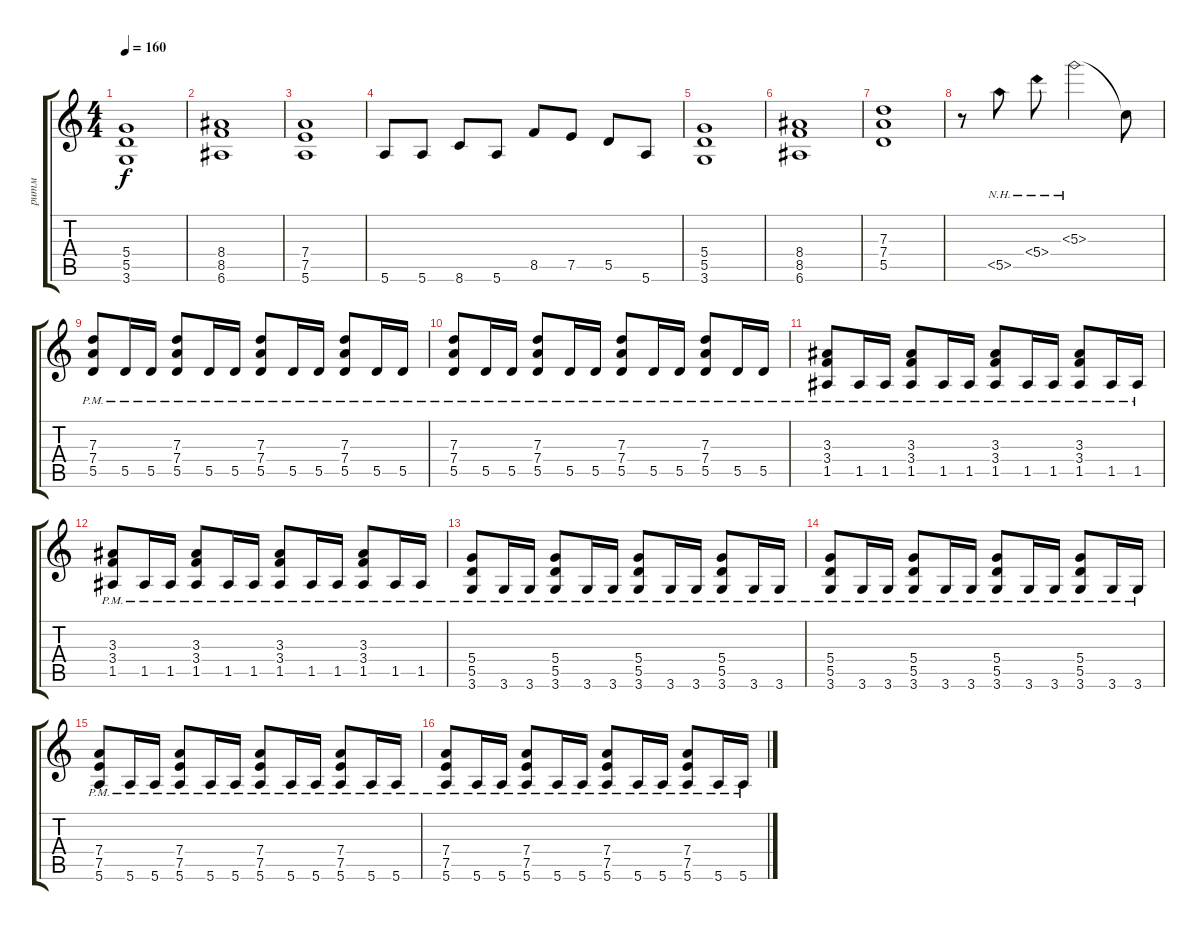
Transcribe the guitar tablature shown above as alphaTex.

\track ("ритм" "ритм") {instrument distortionguitar}
\staff {score tabs}
\tuning (E4 B3 G3 D3 A2 E2) {hide}
\ts (4 4)
\tempo 160
\clef g2
\ks c
(5.4 5.5 3.6).1{dy f} |
(8.4 8.5 6.6).1 |
(7.4 7.5 5.6).1 |
5.6.8 5.6.8 8.6.8 5.6.8 8.5.8 7.5.8 5.5.8 5.6.8 |
(5.4 5.5 3.6).1 |
(8.4 8.5 6.6).1 |
(7.3 7.4 5.5).1 |
r.8 5.5{nh}.8 5.4{nh}.8 5.3{nh}.2 5.3{t}.8 |
(7.3{pm} 7.4{pm} 5.5{pm}).8 5.5{pm}.16 5.5{pm}.16 (7.3{pm} 7.4{pm} 5.5{pm}).8 5.5{pm}.16 5.5{pm}.16 (7.3{pm} 7.4{pm} 5.5{pm}).8 5.5{pm}.16 5.5{pm}.16 (7.3{pm} 7.4{pm} 5.5{pm}).8 5.5{pm}.16 5.5{pm}.16 |
(7.3{pm} 7.4{pm} 5.5{pm}).8 5.5{pm}.16 5.5{pm}.16 (7.3{pm} 7.4{pm} 5.5{pm}).8 5.5{pm}.16 5.5{pm}.16 (7.3{pm} 7.4{pm} 5.5{pm}).8 5.5{pm}.16 5.5{pm}.16 (7.3{pm} 7.4{pm} 5.5{pm}).8 5.5{pm}.16 5.5{pm}.16 |
(3.3{pm} 3.4{pm} 1.5{pm}).8 1.5{pm}.16 1.5{pm}.16 (3.3{pm} 3.4{pm} 1.5{pm}).8 1.5{pm}.16 1.5{pm}.16 (3.3{pm} 3.4{pm} 1.5{pm}).8 1.5{pm}.16 1.5{pm}.16 (3.3{pm} 3.4{pm} 1.5{pm}).8 1.5{pm}.16 1.5{pm}.16 |
(3.3{pm} 3.4{pm} 1.5{pm}).8 1.5{pm}.16 1.5{pm}.16 (3.3{pm} 3.4{pm} 1.5{pm}).8 1.5{pm}.16 1.5{pm}.16 (3.3{pm} 3.4{pm} 1.5{pm}).8 1.5{pm}.16 1.5{pm}.16 (3.3{pm} 3.4{pm} 1.5{pm}).8 1.5{pm}.16 1.5{pm}.16 |
(5.4{pm} 5.5{pm} 3.6{pm}).8 3.6{pm}.16 3.6{pm}.16 (5.4{pm} 5.5{pm} 3.6{pm}).8 3.6{pm}.16 3.6{pm}.16 (5.4{pm} 5.5{pm} 3.6{pm}).8 3.6{pm}.16 3.6{pm}.16 (5.4{pm} 5.5{pm} 3.6{pm}).8 3.6{pm}.16 3.6{pm}.16 |
(5.4{pm} 5.5{pm} 3.6{pm}).8 3.6{pm}.16 3.6{pm}.16 (5.4{pm} 5.5{pm} 3.6{pm}).8 3.6{pm}.16 3.6{pm}.16 (5.4{pm} 5.5{pm} 3.6{pm}).8 3.6{pm}.16 3.6{pm}.16 (5.4{pm} 5.5{pm} 3.6{pm}).8 3.6{pm}.16 3.6{pm}.16 |
(7.4{pm} 7.5{pm} 5.6{pm}).8 5.6{pm}.16 5.6{pm}.16 (7.4{pm} 7.5{pm} 5.6{pm}).8 5.6{pm}.16 5.6{pm}.16 (7.4{pm} 7.5{pm} 5.6{pm}).8 5.6{pm}.16 5.6{pm}.16 (7.4{pm} 7.5{pm} 5.6{pm}).8 5.6{pm}.16 5.6{pm}.16 |
(7.4{pm} 7.5{pm} 5.6{pm}).8 5.6{pm}.16 5.6{pm}.16 (7.4{pm} 7.5{pm} 5.6{pm}).8 5.6{pm}.16 5.6{pm}.16 (7.4{pm} 7.5{pm} 5.6{pm}).8 5.6{pm}.16 5.6{pm}.16 (7.4{pm} 7.5{pm} 5.6{pm}).8 5.6{pm}.16 5.6{pm}.16
